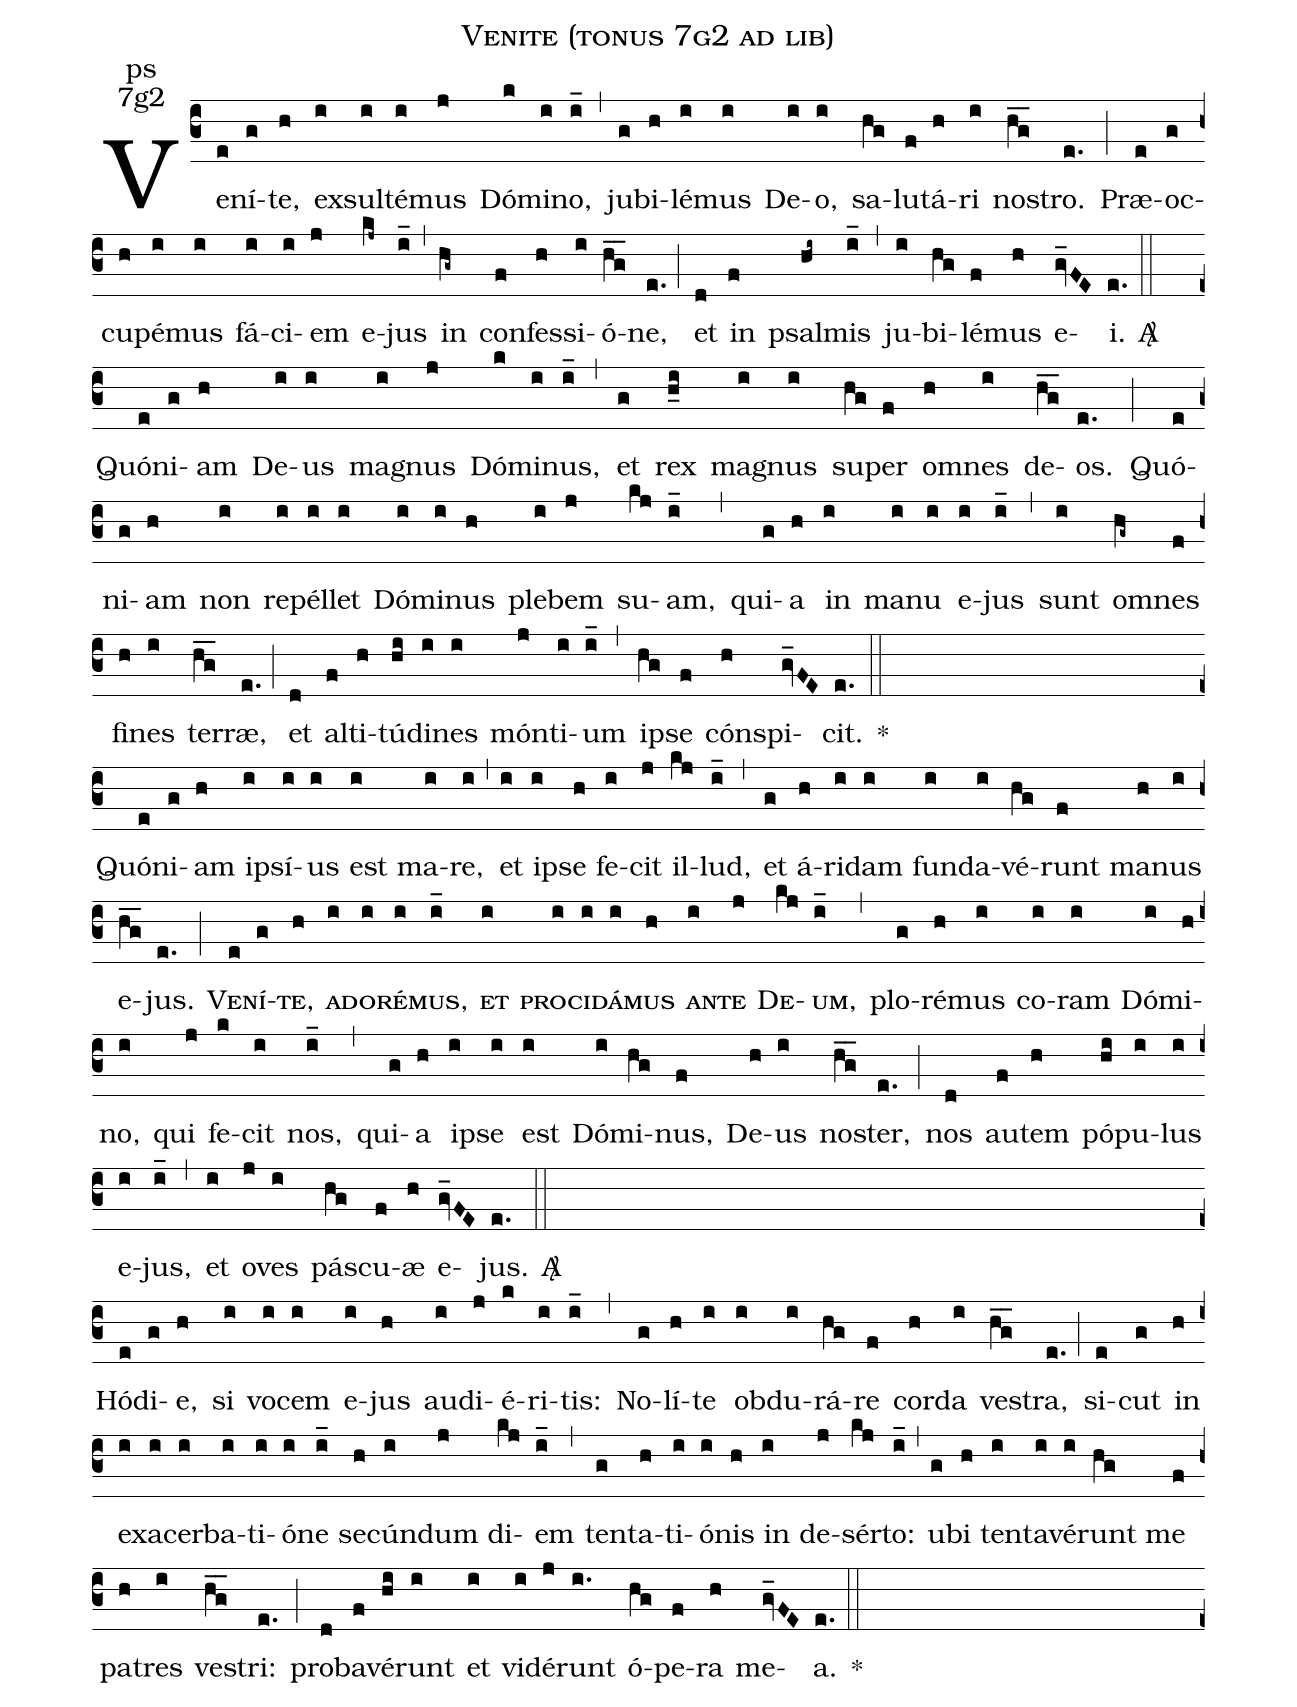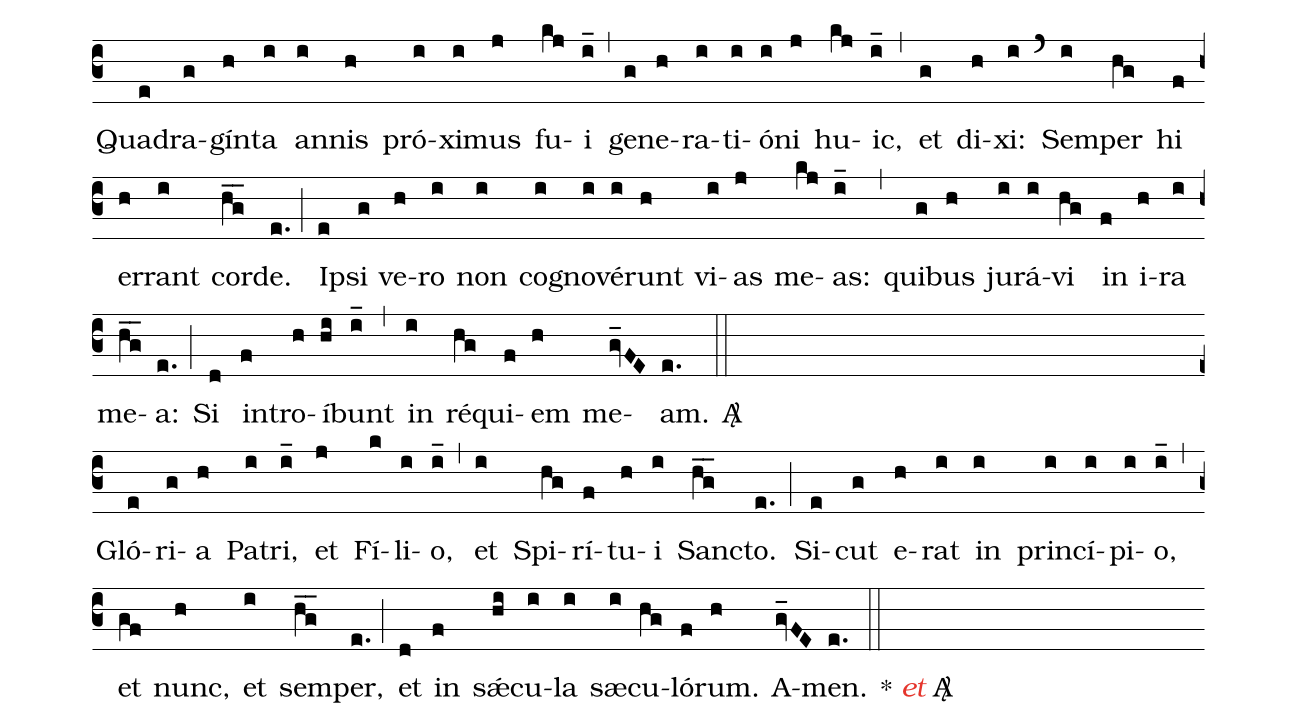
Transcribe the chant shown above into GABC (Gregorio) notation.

name:Venite (tonus 7g2 ad lib);
office-part:ps;
mode:7g2;
%%
(c3) Ve(e)ní(g)te,(h) ex(i)sul(i)té(i)mus(j) Dó(k)mi(i)no,(i_) (,) ju(g)bi(h)lé(i)mus(i) De(i)o,(i) sa(hg)lu(f)tá(h)ri(i) no(hg__)stro.(e.) (;) Præ(e)oc(g)cu(h)pé(i)mus(i) fá(i)ci(i)em(j) e(kj~)jus(i_) (,) in(hg~) con(f)fes(h)si(i)ó(hg__)ne,(e.) (;) et(d) in(f) psal(hi~)mis(i_) (,) ju(i)bi(hg)lé(f)mus(h) e(gv_FE)i.(e.)
<sp>A/</sp>(::) (Z)

Quó(e)ni(g)am(h) De(i)us(i) ma(i)gnus(j) Dó(k)mi(i)nus,(i_) (,) et(g) rex(h_i) ma(i)gnus(i) su(hg)per(f) om(h)nes(i) de(hg__)os.(e.) (;) Quó(e)ni(g)am(h) non(i) re(i)pél(i)let(i) Dó(i)mi(i)nus(h) ple(i)bem(j) su(kj)am,(i_) (,) qui(g)a(h) in(i) ma(i)nu(i) e(i)jus(i_) (,) sunt(i) om(hg~)nes(f) fi(h)nes(i) ter(hg__)ræ,(e.) (;) et(d) al(f)ti(h)tú(hi)di(i)nes(i) món(j)ti(i)um(i_) (,) i(hg)pse(f) cón(h)spi(gv_FE)cit.(e.) <sp>*</sp>(::) (Z)

Quó(e)ni(g)am(h) i(i)psí(i)us(i) est(i) ma(i)re,(i) (,) et(i) i(i)pse(h) fe(i)cit(j) il(kj)lud,(i_) (,) et(g) á(h)ri(i)dam(i) fun(i)da(i)vé(hg)runt(f) ma(h)nus(i) e(hg__)jus.(e.)  (;)<sc>Ve(e)ní(g)te,(h) a(i)do(i)ré(i)mus,(i_) et(i) pro(i)ci(i)dá(i)mus(h) an(i)te(j) De(kj)um</sc>,(i_) (,)
plo(g)ré(h)mus(i) co(i)ram(i) Dó(i)mi(h)no,(i) qui(j) fe(k)cit(i) nos,(i_) (,) qui(g)a(h) i(i)pse(i) est(i) Dó(i)mi(hg)nus,(f) De(h)us(i) no(hg__)ster,(e.) (;) nos(d) au(f)tem(h) pó(hi)pu(i)lus(i) e(i)jus,(i_) (,) et(i) o(j)ves(i) pá(hg)scu(f)æ(h) e(gv_FE)jus.(e.)
<sp>A/</sp>(::) (Z)

Hó(e)di(g)e,(h) si(i) vo(i)cem(i) e(i)jus(h) au(i)di(j)é(k)ri(i)tis:(i_) (,) No(g)lí(h)te(i) ob(i)du(i)rá(hg)re(f) cor(h)da(i) ve(hg__)stra,(e.) (;) si(e)cut(g) in(h) e(i)xa(i)cer(i)ba(i)ti(i)ó(i)ne(i_) se(h)cún(i)dum(j) di(kj)em(i_) (,) ten(g)ta(h)ti(i)ó(i)nis(h) in(i) de(j)sér(kj)to:(i_) (,) u(g)bi(h) ten(i)ta(i)vé(i)runt(hg) me(f) pa(h)tres(i) ve(hg__)stri:(e.) (;) pro(d)ba(f)vé(hi)runt(i) et(i) vi(i)dé(j)runt(i.) ó(hg)pe(f)ra(h) me(gv_FE)a.(e.) <sp>*</sp>(::) (Z)

Qua(e)dra(g)gín(h)ta(i) an(i)nis(h) pró(i)xi(i)mus(j) fu(kj)i(i_) (,) ge(g)ne(h)ra(i)ti(i)ó(i)ni(j) hu(kj)ic,(i_) (,) et(g) di(h)xi:(i) (`) Sem(i)per(hg) hi(f) er(h)rant(i) cor(hg__)de.(e.) (;) I(e)psi(g) ve(h)ro(i) non(i) co(i)gno(i)vé(i)runt(h) vi(i)as(j) me(kj)as:(i_) (,) qui(g)bus(h) ju(i)rá(i)vi(hg) in(f) i(h)ra(i) me(hg__)a:(e.) (;) Si(d) in(f)tro(h)í(hi)bunt(i_) (,) in(i) ré(hg)qui(f)em(h) me(gv_FE)am.(e.)
<sp>A/</sp>(::) (Z)

Gló(e)ri(g)a(h) Pa(i)tri,(i_) et(j) Fí(k)li(i)o,(i_) (,) et(i) Spi(hg)rí(f)tu(h)i(i) San(hg__)cto.(e.) (;) Si(e)cut(g) e(h)rat(i) in(i) prin(i)cí(i)pi(i)o,(i_) (,) et(gf) nunc,(h) et(i) sem(hg__)per,(e.) (;) et(d) in(f) sǽ(hi)cu(i)la(i) sæ(i)cu(hg)ló(f)rum.(h) A(gv_FE)men.(e.) (::)
<sp>*</sp> <c><i>et</i></c> <sp>A/</sp>( )
